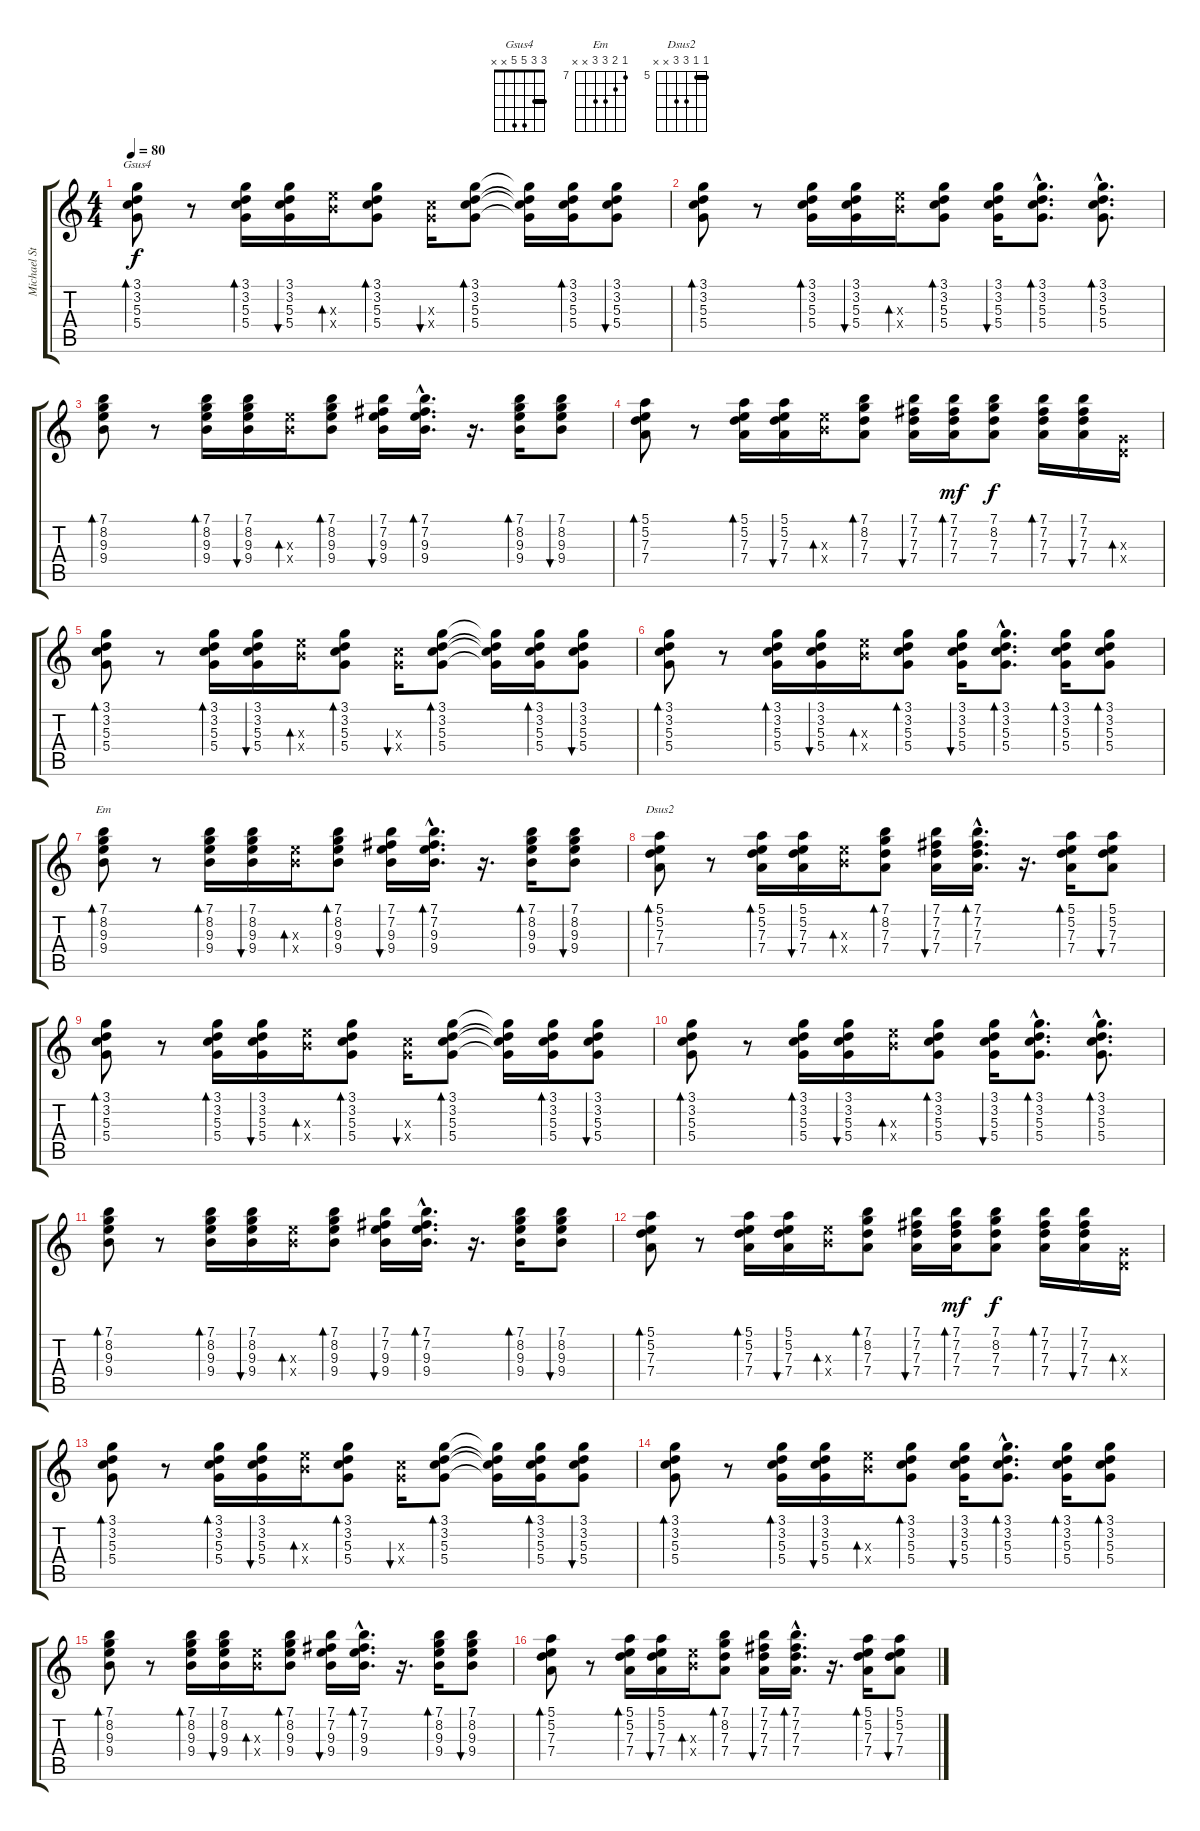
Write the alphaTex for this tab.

\track ("Michael Stapel" "Michael St") {instrument acousticguitarsteel}
\staff {score tabs}
\tuning (E4 B3 G3 D3 A2 E2) {hide}
\chord ("Gsus4" 3 3 5 5 x x) {barre 3}
\chord ("Em" 7 8 9 9 x x) {firstfret 7}
\chord ("Dsus2" 5 5 7 7 x x) {firstfret 5 barre 5}
\ts (4 4)
\tempo 80
\clef g2
\ks c
(3.1 3.2 5.3 5.4).8{bd 30 ch "Gsus4" dy f} r.8 (3.1 3.2 5.3 5.4).16{bd 30} (3.1 3.2 5.3 5.4).16{bu 30} (9.3{x} 9.4{x}).16{bd 30} (3.1 3.2 5.3 5.4).8{bd 30} (5.3{x} 5.4{x}).16{bu 30} (3.1 3.2 5.3 5.4).8{bd 30} (3.1{t} 3.2{t} 5.3{t} 5.4{t}).16 (3.1 3.2 5.3 5.4).16{bd 30} (3.1 3.2 5.3 5.4).8{bu 30} |
(3.1 3.2 5.3 5.4).8{bd 30} r.8 (3.1 3.2 5.3 5.4).16{bd 30} (3.1 3.2 5.3 5.4).16{bu 30} (9.3{x} 9.4{x}).16{bd 30} (3.1 3.2 5.3 5.4).8{bd 30} (3.1 3.2 5.3 5.4).16{bu 30} (3.1{hac} 3.2{hac} 5.3{hac} 5.4{hac}).8{d bd 30} (3.1{hac} 3.2{hac} 5.3{hac} 5.4{hac}).8{d bd 30} |
(7.1 8.2 9.3 9.4).8{bd 30} r.8 (7.1 8.2 9.3 9.4).16{bd 30} (7.1 8.2 9.3 9.4).16{bu 30} (9.3{x} 9.4{x}).16{bd 30} (7.1 8.2 9.3 9.4).8{bd 30} (7.1 7.2 9.3 9.4).16{bu 30} (7.1{hac} 7.2{hac} 9.3{hac} 9.4{hac}).16{d bd 30} r.16{d} (7.1 8.2 9.3 9.4).16{bd 30} (7.1 8.2 9.3 9.4).8{bu 30} |
(5.1 5.2 7.3 7.4).8{bd 30} r.8 (5.1 5.2 7.3 7.4).16{bd 30} (5.1 5.2 7.3 7.4).16{bu 30} (9.3{x} 9.4{x}).16{bd 30} (7.1 8.2 7.3 7.4).8{bd 30} (7.1 7.2 7.3 7.4).16{bu 30} (7.1 7.2 7.3 7.4).16{bd 30 dy mf} (7.1 8.2 7.3 7.4).8{dy f} (7.1 7.2 7.3 7.4).16{bd 30} (7.1 7.2 7.3 7.4).16{bu 30} (0.3{x} 0.4{x}).16{bd 30} |
(3.1 3.2 5.3 5.4).8{bd 30} r.8 (3.1 3.2 5.3 5.4).16{bd 30} (3.1 3.2 5.3 5.4).16{bu 30} (9.3{x} 9.4{x}).16{bd 30} (3.1 3.2 5.3 5.4).8{bd 30} (5.3{x} 5.4{x}).16{bu 30} (3.1 3.2 5.3 5.4).8{bd 30} (3.1{t} 3.2{t} 5.3{t} 5.4{t}).16 (3.1 3.2 5.3 5.4).16{bd 30} (3.1 3.2 5.3 5.4).8{bu 30} |
(3.1 3.2 5.3 5.4).8{bd 30} r.8 (3.1 3.2 5.3 5.4).16{bd 30} (3.1 3.2 5.3 5.4).16{bu 30} (9.3{x} 9.4{x}).16{bd 30} (3.1 3.2 5.3 5.4).8{bd 30} (3.1 3.2 5.3 5.4).16{bu 30} (3.1{hac} 3.2{hac} 5.3{hac} 5.4{hac}).8{d bd 30} (3.1 3.2 5.3 5.4).16{bd 30} (3.1 3.2 5.3 5.4).8{bd 30} |
(7.1 8.2 9.3 9.4).8{bd 30 ch "Em" volume 13} r.8 (7.1 8.2 9.3 9.4).16{bd 30} (7.1 8.2 9.3 9.4).16{bu 30} (9.3{x} 9.4{x}).16{bd 30} (7.1 8.2 9.3 9.4).8{bd 30} (7.1 7.2 9.3 9.4).16{bu 30} (7.1{hac} 7.2{hac} 9.3{hac} 9.4{hac}).16{d bd 30} r.16{d} (7.1 8.2 9.3 9.4).16{bd 30} (7.1 8.2 9.3 9.4).8{bu 30} |
(5.1 5.2 7.3 7.4).8{bd 30 ch "Dsus2"} r.8 (5.1 5.2 7.3 7.4).16{bd 30} (5.1 5.2 7.3 7.4).16{bu 30} (9.3{x} 9.4{x}).16{bd 30} (7.1 8.2 7.3 7.4).8{bd 30} (7.1 7.2 7.3 7.4).16{bu 30} (7.1{hac} 7.2{hac} 7.3{hac} 7.4{hac}).16{d bd 30} r.16{d} (5.1 5.2 7.3 7.4).16{bd 30} (5.1 5.2 7.3 7.4).8{bu 30} |
(3.1 3.2 5.3 5.4).8{bd 30} r.8 (3.1 3.2 5.3 5.4).16{bd 30} (3.1 3.2 5.3 5.4).16{bu 30} (9.3{x} 9.4{x}).16{bd 30} (3.1 3.2 5.3 5.4).8{bd 30} (5.3{x} 5.4{x}).16{bu 30} (3.1 3.2 5.3 5.4).8{bd 30} (3.1{t} 3.2{t} 5.3{t} 5.4{t}).16 (3.1 3.2 5.3 5.4).16{bd 30} (3.1 3.2 5.3 5.4).8{bu 30} |
(3.1 3.2 5.3 5.4).8{bd 30} r.8 (3.1 3.2 5.3 5.4).16{bd 30} (3.1 3.2 5.3 5.4).16{bu 30} (9.3{x} 9.4{x}).16{bd 30} (3.1 3.2 5.3 5.4).8{bd 30} (3.1 3.2 5.3 5.4).16{bu 30} (3.1{hac} 3.2{hac} 5.3{hac} 5.4{hac}).8{d bd 30} (3.1{hac} 3.2{hac} 5.3{hac} 5.4{hac}).8{d bd 30} |
(7.1 8.2 9.3 9.4).8{bd 30} r.8 (7.1 8.2 9.3 9.4).16{bd 30} (7.1 8.2 9.3 9.4).16{bu 30} (9.3{x} 9.4{x}).16{bd 30} (7.1 8.2 9.3 9.4).8{bd 30} (7.1 7.2 9.3 9.4).16{bu 30} (7.1{hac} 7.2{hac} 9.3{hac} 9.4{hac}).16{d bd 30} r.16{d} (7.1 8.2 9.3 9.4).16{bd 30} (7.1 8.2 9.3 9.4).8{bu 30} |
(5.1 5.2 7.3 7.4).8{bd 30} r.8 (5.1 5.2 7.3 7.4).16{bd 30} (5.1 5.2 7.3 7.4).16{bu 30} (9.3{x} 9.4{x}).16{bd 30} (7.1 8.2 7.3 7.4).8{bd 30} (7.1 7.2 7.3 7.4).16{bu 30} (7.1 7.2 7.3 7.4).16{bd 30 dy mf} (7.1 8.2 7.3 7.4).8{dy f} (7.1 7.2 7.3 7.4).16{bd 30} (7.1 7.2 7.3 7.4).16{bu 30} (0.3{x} 0.4{x}).16{bd 30} |
(3.1 3.2 5.3 5.4).8{bd 30} r.8 (3.1 3.2 5.3 5.4).16{bd 30} (3.1 3.2 5.3 5.4).16{bu 30} (9.3{x} 9.4{x}).16{bd 30} (3.1 3.2 5.3 5.4).8{bd 30} (5.3{x} 5.4{x}).16{bu 30} (3.1 3.2 5.3 5.4).8{bd 30} (3.1{t} 3.2{t} 5.3{t} 5.4{t}).16 (3.1 3.2 5.3 5.4).16{bd 30} (3.1 3.2 5.3 5.4).8{bu 30} |
(3.1 3.2 5.3 5.4).8{bd 30} r.8 (3.1 3.2 5.3 5.4).16{bd 30} (3.1 3.2 5.3 5.4).16{bu 30} (9.3{x} 9.4{x}).16{bd 30} (3.1 3.2 5.3 5.4).8{bd 30} (3.1 3.2 5.3 5.4).16{bu 30} (3.1{hac} 3.2{hac} 5.3{hac} 5.4{hac}).8{d bd 30} (3.1 3.2 5.3 5.4).16{bd 30} (3.1 3.2 5.3 5.4).8{bd 30} |
(7.1 8.2 9.3 9.4).8{bd 30 volume 10} r.8 (7.1 8.2 9.3 9.4).16{bd 30} (7.1 8.2 9.3 9.4).16{bu 30} (9.3{x} 9.4{x}).16{bd 30} (7.1 8.2 9.3 9.4).8{bd 30} (7.1 7.2 9.3 9.4).16{bu 30} (7.1{hac} 7.2{hac} 9.3{hac} 9.4{hac}).16{d bd 30} r.16{d} (7.1 8.2 9.3 9.4).16{bd 30} (7.1 8.2 9.3 9.4).8{bu 30} |
(5.1 5.2 7.3 7.4).8{bd 30} r.8 (5.1 5.2 7.3 7.4).16{bd 30} (5.1 5.2 7.3 7.4).16{bu 30} (9.3{x} 9.4{x}).16{bd 30} (7.1 8.2 7.3 7.4).8{bd 30} (7.1 7.2 7.3 7.4).16{bu 30} (7.1{hac} 7.2{hac} 7.3{hac} 7.4{hac}).16{d bd 30} r.16{d} (5.1 5.2 7.3 7.4).16{bd 30} (5.1 5.2 7.3 7.4).8{bu 30}
